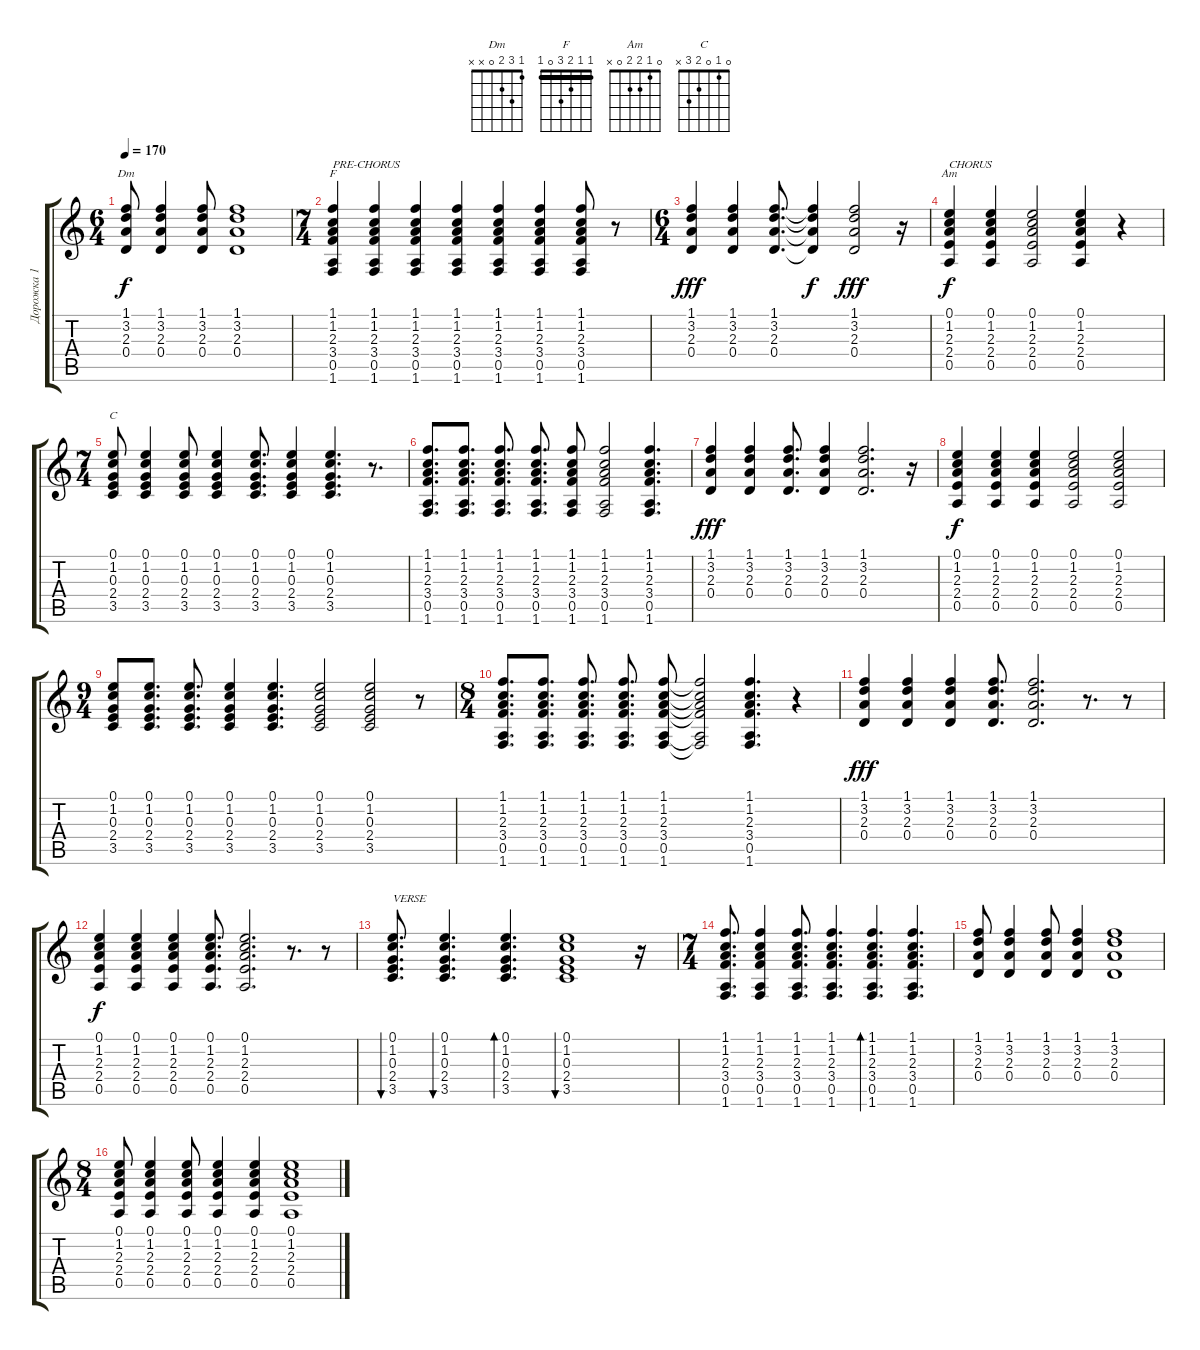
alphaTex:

\track ("Дорожка 1" "Дорожка 1") {instrument acousticguitarnylon}
\staff {score tabs}
\tuning (E4 B3 G3 D3 A2 E2) {hide}
\chord ("Dm" 1 3 2 0 x x)
\chord ("F" 1 1 2 3 0 1) {barre 1}
\chord ("Am" 0 1 2 2 0 x)
\chord ("C" 0 1 0 2 3 x)
\ts (6 4)
\tempo 170
\clef g2
\ks c
(1.1 3.2 2.3 0.4).8{ch "Dm" dy f} (1.1 3.2 2.3 0.4).4 (1.1 3.2 2.3 0.4).8 (1.1 3.2 2.3 0.4).1 |
\ts (7 4)
(1.1 1.2 2.3 3.4 0.5 1.6).4{ch "F" txt "PRE-CHORUS"} (1.1 1.2 2.3 3.4 0.5 1.6).4 (1.1 1.2 2.3 3.4 0.5 1.6).4 (1.1 1.2 2.3 3.4 0.5 1.6).4 (1.1 1.2 2.3 3.4 0.5 1.6).4 (1.1 1.2 2.3 3.4 0.5 1.6).4 (1.1 1.2 2.3 3.4 0.5 1.6).8 r.8 |
\ts (6 4)
(1.1 3.2 2.3 0.4).4{dy fff} (1.1 3.2 2.3 0.4).4 (1.1 3.2 2.3 0.4).8{d} (1.1{t} 3.2{t} 2.3{t} 0.4{t}).4{dy f} (1.1 3.2 2.3 0.4).2{dy fff} r.16 |
(0.1 1.2 2.3 2.4 0.5).4{ch "Am" txt "CHORUS" dy f volume 16 instrument acousticguitarsteel} (0.1 1.2 2.3 2.4 0.5).4 (0.1 1.2 2.3 2.4 0.5).2 (0.1 1.2 2.3 2.4 0.5).4 r.4 |
\ts (7 4)
(0.1 1.2 0.3 2.4 3.5).8{ch "C" instrument acousticguitarnylon} (0.1 1.2 0.3 2.4 3.5).4 (0.1 1.2 0.3 2.4 3.5).8 (0.1 1.2 0.3 2.4 3.5).4 (0.1 1.2 0.3 2.4 3.5).8{d} (0.1 1.2 0.3 2.4 3.5).4 (0.1 1.2 0.3 2.4 3.5).4{d} r.8{d} |
(1.1 1.2 2.3 3.4 0.5 1.6).8{d} (1.1 1.2 2.3 3.4 0.5 1.6).8{d} (1.1 1.2 2.3 3.4 0.5 1.6).8{d} (1.1 1.2 2.3 3.4 0.5 1.6).8{d} (1.1 1.2 2.3 3.4 0.5 1.6).8 (1.1 1.2 2.3 3.4 0.5 1.6).2 (1.1 1.2 2.3 3.4 0.5 1.6).4{d} |
(1.1 3.2 2.3 0.4).4{dy fff} (1.1 3.2 2.3 0.4).4 (1.1 3.2 2.3 0.4).8{d} (1.1 3.2 2.3 0.4).4 (1.1 3.2 2.3 0.4).2{d} r.16 |
(0.1 1.2 2.3 2.4 0.5).4{dy f} (0.1 1.2 2.3 2.4 0.5).4 (0.1 1.2 2.3 2.4 0.5).4 (0.1 1.2 2.3 2.4 0.5).2{volume 16 instrument acousticguitarsteel} (0.1 1.2 2.3 2.4 0.5).2 |
\ts (9 4)
(0.1 1.2 0.3 2.4 3.5).8{instrument acousticguitarnylon} (0.1 1.2 0.3 2.4 3.5).8{d} (0.1 1.2 0.3 2.4 3.5).8{d} (0.1 1.2 0.3 2.4 3.5).4 (0.1 1.2 0.3 2.4 3.5).4{d} (0.1 1.2 0.3 2.4 3.5).2{volume 16 instrument acousticguitarsteel} (0.1 1.2 0.3 2.4 3.5).2 r.8 |
\ts (8 4)
(1.1 1.2 2.3 3.4 0.5 1.6).8{d volume 10 instrument acousticguitarnylon} (1.1 1.2 2.3 3.4 0.5 1.6).8{d} (1.1 1.2 2.3 3.4 0.5 1.6).8{d} (1.1 1.2 2.3 3.4 0.5 1.6).8{d} (1.1 1.2 2.3 3.4 0.5 1.6).8 (1.1{t} 1.2{t} 2.3{t} 3.4{t} 0.5{t} 1.6{t}).2 (1.1 1.2 2.3 3.4 0.5 1.6).4{d} r.4 |
(1.1 3.2 2.3 0.4).4{dy fff} (1.1 3.2 2.3 0.4).4 (1.1 3.2 2.3 0.4).4 (1.1 3.2 2.3 0.4).8{d} (1.1 3.2 2.3 0.4).2{d} r.8{d} r.8 |
(0.1 1.2 2.3 2.4 0.5).4{dy f} (0.1 1.2 2.3 2.4 0.5).4 (0.1 1.2 2.3 2.4 0.5).4 (0.1 1.2 2.3 2.4 0.5).8{d} (0.1 1.2 2.3 2.4 0.5).2{d} r.8{d} r.8 |
(0.1 1.2 0.3 2.4 3.5).8{d bu 60 txt "VERSE"} (0.1 1.2 0.3 2.4 3.5).4{d bu 60} (0.1 1.2 0.3 2.4 3.5).4{d bd 60} (0.1 1.2 0.3 2.4 3.5).1{bu 60} r.16 |
\ts (7 4)
(1.1 1.2 2.3 3.4 0.5 1.6).8{d} (1.1 1.2 2.3 3.4 0.5 1.6).4 (1.1 1.2 2.3 3.4 0.5 1.6).8{d} (1.1 1.2 2.3 3.4 0.5 1.6).4{d} (1.1 1.2 2.3 3.4 0.5 1.6).4{d bd 120} (1.1 1.2 2.3 3.4 0.5 1.6).4{d} |
(1.1 3.2 2.3 0.4).8 (1.1 3.2 2.3 0.4).4 (1.1 3.2 2.3 0.4).8 (1.1 3.2 2.3 0.4).4 (1.1 3.2 2.3 0.4).1 |
\ts (8 4)
(0.1 1.2 2.3 2.4 0.5).8 (0.1 1.2 2.3 2.4 0.5).4 (0.1 1.2 2.3 2.4 0.5).8 (0.1 1.2 2.3 2.4 0.5).4 (0.1 1.2 2.3 2.4 0.5).4 (0.1 1.2 2.3 2.4 0.5).1
